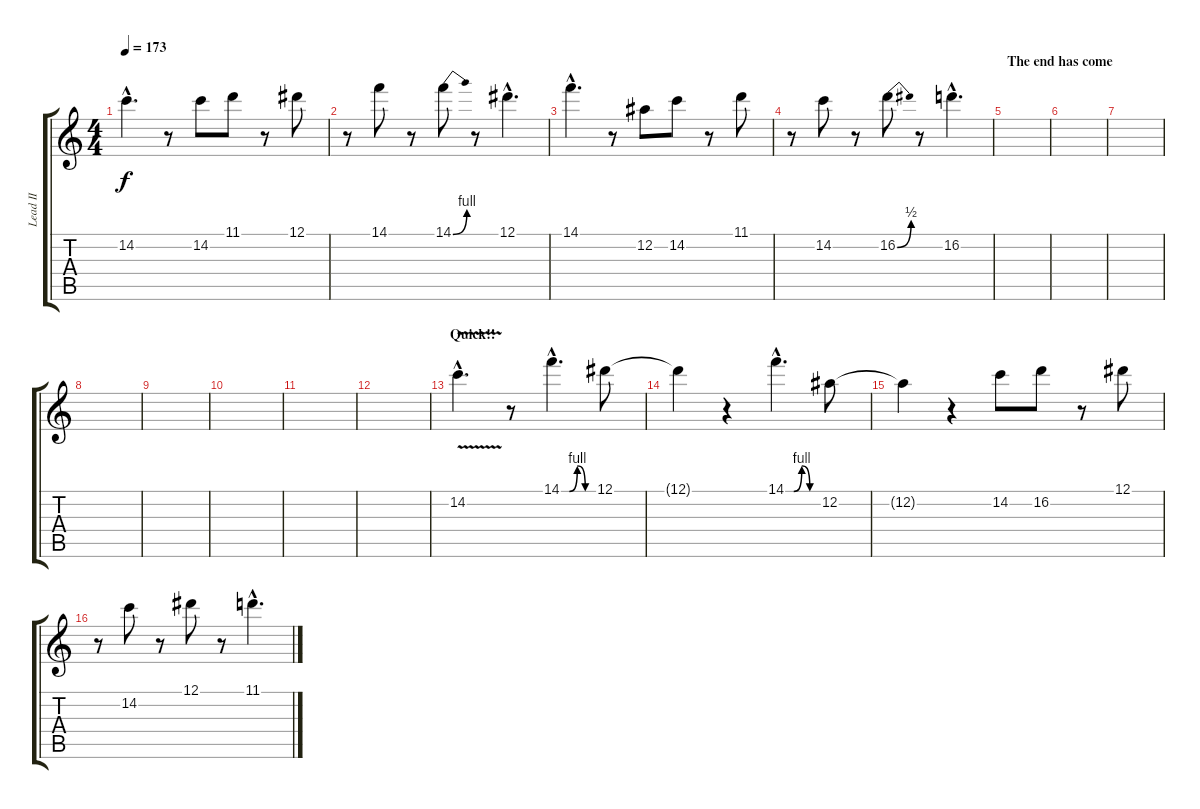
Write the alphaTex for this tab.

\track ("Lead II" "Lead II") {instrument overdrivenguitar}
\staff {score tabs}
\tuning (Eb4 Bb3 Gb3 Db3 Ab2 Eb2) {hide}
\ts (4 4)
\tempo 173
\clef g2
\ks c
14.2{hac}.4{d dy f} r.8 14.2.8 11.1.8 r.8 12.1.8 |
r.8 14.1.8 r.8 14.1{be (bend 0 0 60 4)}.8 r.8 12.1{hac}.4{d} |
14.1{hac}.4{d} r.8 12.2.8 14.2.8 r.8 11.1.8 |
r.8 14.2.8 r.8 16.2{be (bend 0 0 60 2)}.8 r.8 16.2{hac}.4{d} |
\section ("" "The end has come")
|
|
|
|
|
|
|
|
\section ("" "Quick!!")
14.2{v hac}.4{d} r.8 14.1{be (custom 0 0 15 0 30 4 45 0 60 0) hac}.4{d} 12.1.8 |
12.1{t}.4 r.4 14.1{be (custom 0 0 15 0 30 4 45 0 60 0) hac}.4{d} 12.2.8 |
12.2{t}.4 r.4 14.2.8 16.2.8 r.8 12.1.8 |
r.8 14.2.8 r.8 12.1.8 r.8 11.1{hac}.4{d}
